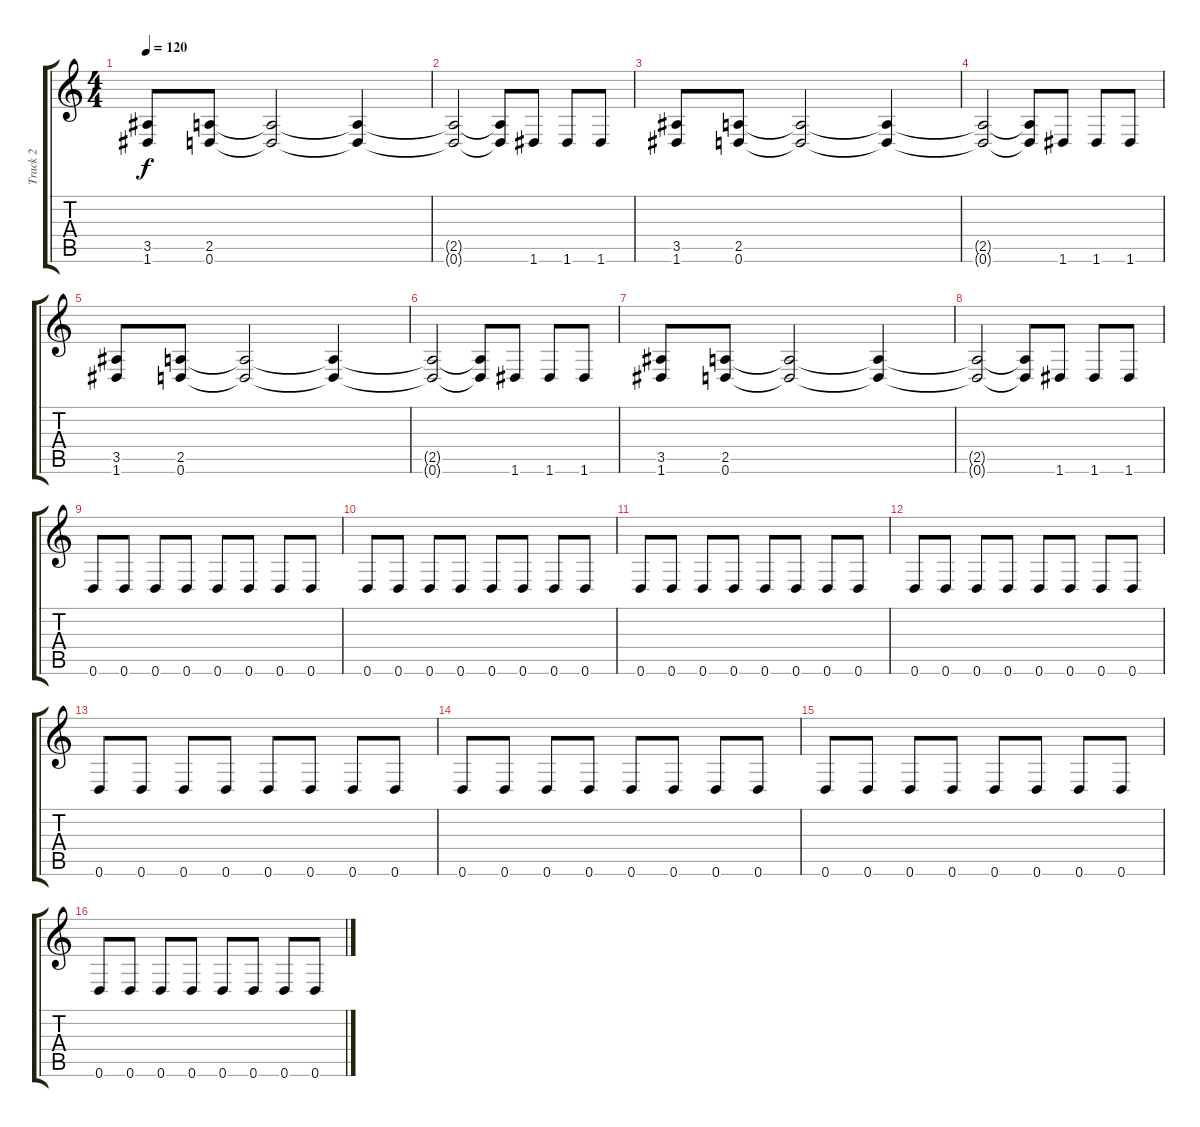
\track ("Track 2" "Track 2") {instrument distortionguitar}
\staff {score tabs}
\tuning (D4 A3 F3 C3 G2 D2) {hide}
\ts (4 4)
\tempo 120
\clef g2
\ks c
(3.5 1.6).8{dy f} (2.5 0.6).8 (2.5{t} 0.6{t}).2 (2.5{t} 0.6{t}).4 |
(2.5{t} 0.6{t}).2 (2.5{t} 0.6{t}).8 1.6.8 1.6.8 1.6.8 |
(3.5 1.6).8 (2.5 0.6).8 (2.5{t} 0.6{t}).2 (2.5{t} 0.6{t}).4 |
(2.5{t} 0.6{t}).2 (2.5{t} 0.6{t}).8 1.6.8 1.6.8 1.6.8 |
(3.5 1.6).8 (2.5 0.6).8 (2.5{t} 0.6{t}).2 (2.5{t} 0.6{t}).4 |
(2.5{t} 0.6{t}).2 (2.5{t} 0.6{t}).8 1.6.8 1.6.8 1.6.8 |
(3.5 1.6).8 (2.5 0.6).8 (2.5{t} 0.6{t}).2 (2.5{t} 0.6{t}).4 |
(2.5{t} 0.6{t}).2 (2.5{t} 0.6{t}).8 1.6.8 1.6.8 1.6.8 |
0.6.8 0.6.8 0.6.8 0.6.8 0.6.8 0.6.8 0.6.8 0.6.8 |
0.6.8 0.6.8 0.6.8 0.6.8 0.6.8 0.6.8 0.6.8 0.6.8 |
0.6.8 0.6.8 0.6.8 0.6.8 0.6.8 0.6.8 0.6.8 0.6.8 |
0.6.8 0.6.8 0.6.8 0.6.8 0.6.8 0.6.8 0.6.8 0.6.8 |
0.6.8 0.6.8 0.6.8 0.6.8 0.6.8 0.6.8 0.6.8 0.6.8 |
0.6.8 0.6.8 0.6.8 0.6.8 0.6.8 0.6.8 0.6.8 0.6.8 |
0.6.8 0.6.8 0.6.8 0.6.8 0.6.8 0.6.8 0.6.8 0.6.8 |
0.6.8 0.6.8 0.6.8 0.6.8 0.6.8 0.6.8 0.6.8 0.6.8
